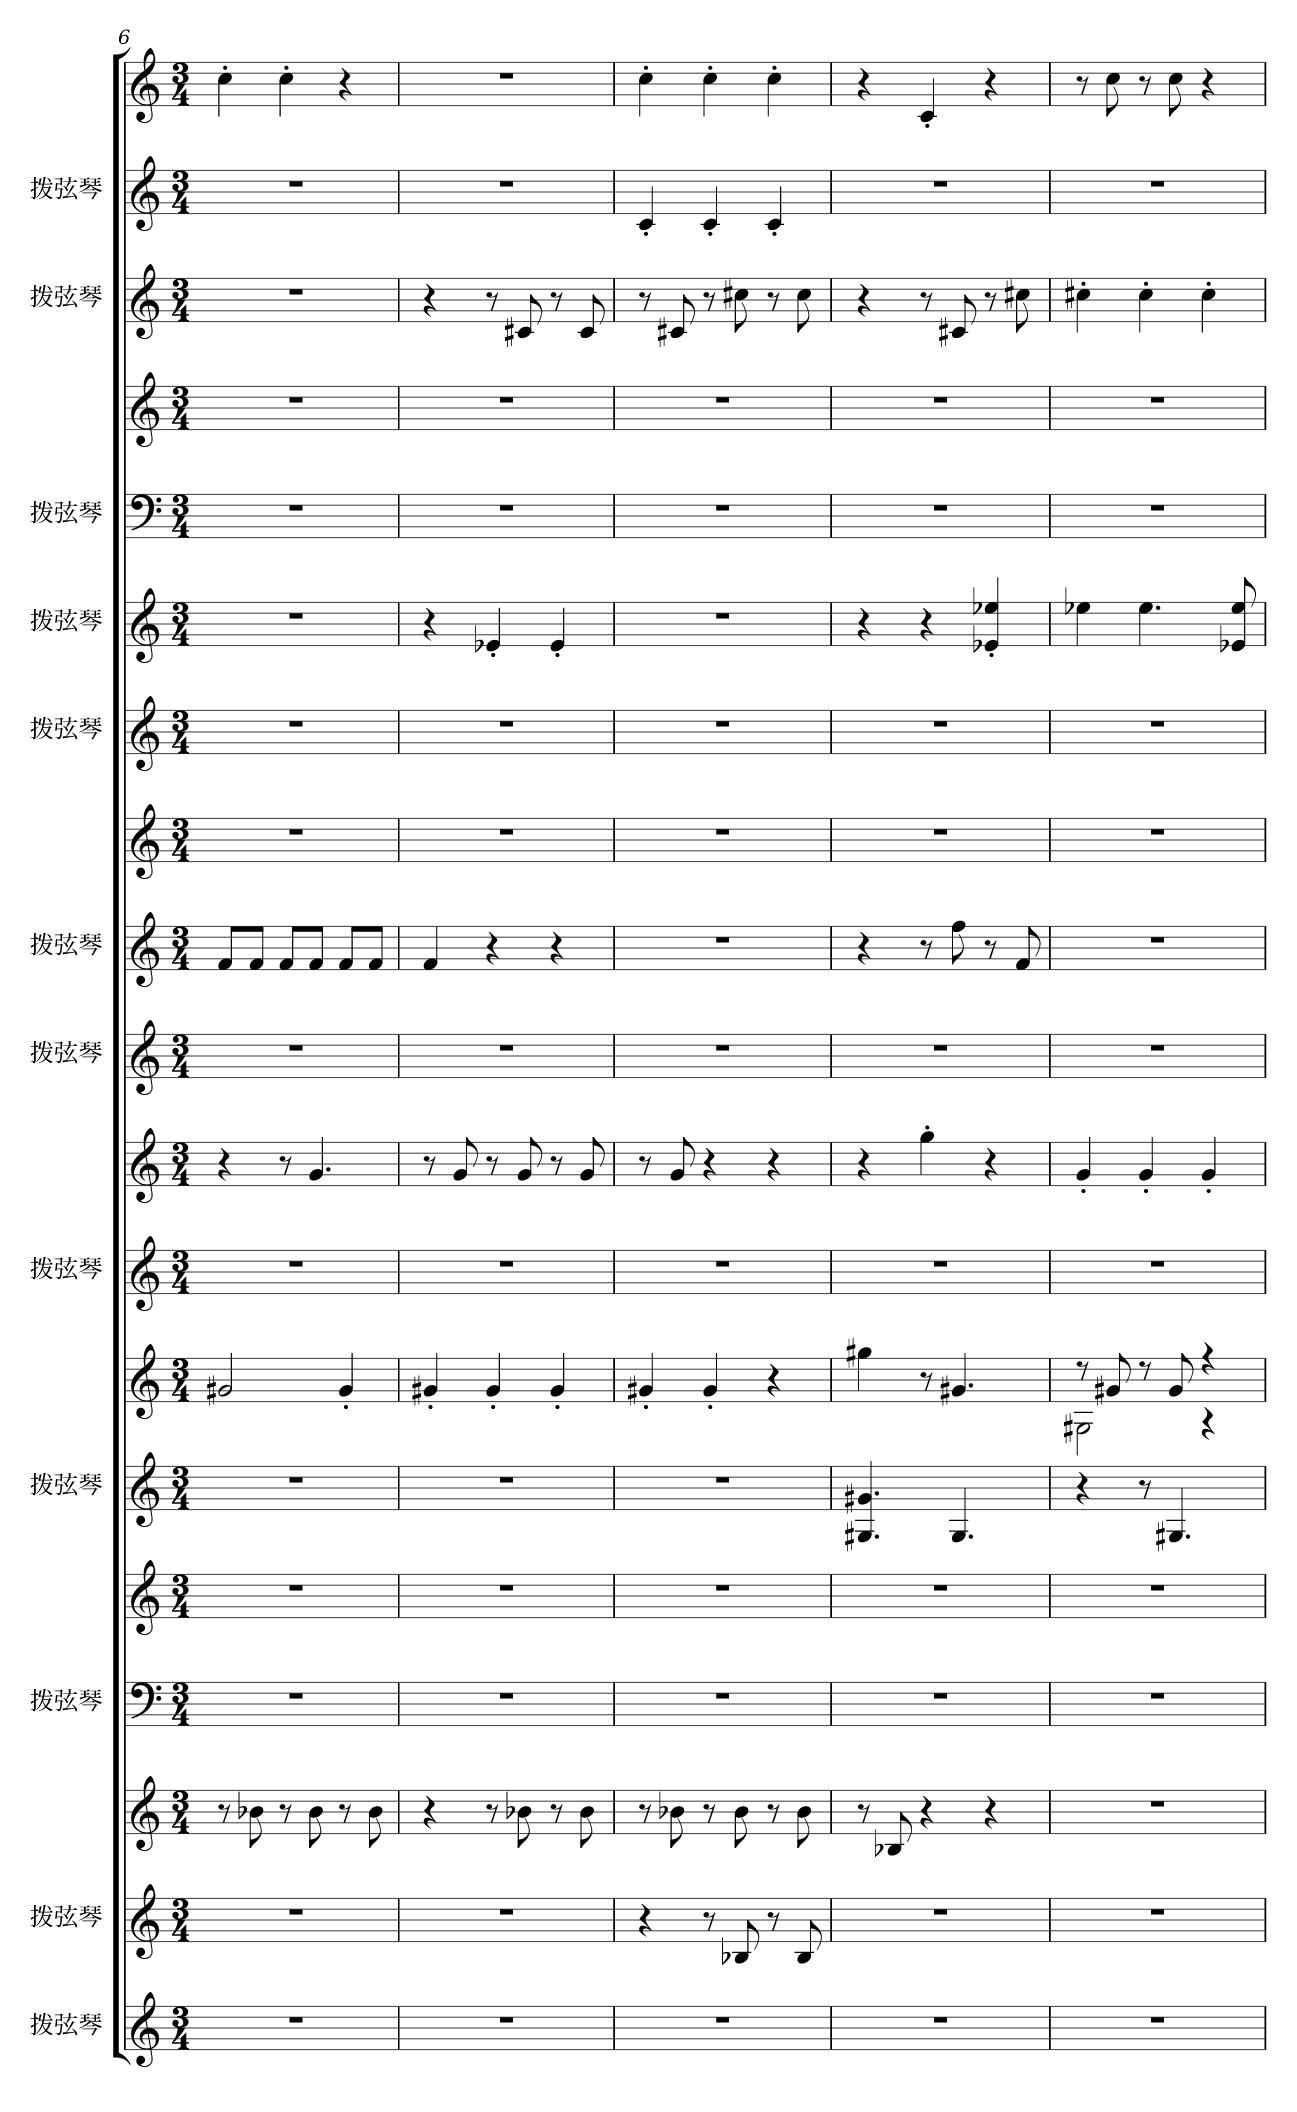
**kern	**kern	**kern	**kern	**kern	**kern	**kern	**kern	**kern	**kern	**kern	**kern	**kern	**kern	**kern	**kern	**kern	**kern	**kern
*part12	*part11	*part11	*part10	*part10	*part9	*part9	*part8	*part8	*part7	*part6	*part6	*part5	*part4	*part3	*part3	*part2	*part1	*part1
*staff19	*staff18	*staff17	*staff16	*staff15	*staff14	*staff13	*staff12	*staff11	*staff10	*staff9	*staff8	*staff7	*staff6	*staff5	*staff4	*staff3	*staff2	*staff1
*I"拨弦琴	*I"拨弦琴	*	*I"拨弦琴	*	*I"拨弦琴	*	*I"拨弦琴	*	*I"拨弦琴	*I"拨弦琴	*	*I"拨弦琴	*I"拨弦琴	*I"拨弦琴	*	*I"拨弦琴	*I"拨弦琴	*
*clefG2	*clefG2	*clefG2	*clefF4	*clefG2	*clefG2	*clefG2	*clefG2	*clefG2	*clefG2	*clefG2	*clefG2	*clefG2	*clefG2	*clefF4	*clefG2	*clefG2	*clefG2	*clefG2
*k[]	*k[]	*k[]	*k[]	*k[]	*k[]	*k[]	*k[]	*k[]	*k[]	*k[]	*k[]	*k[]	*k[]	*k[]	*k[]	*k[]	*k[]	*k[]
*M3/4	*M3/4	*M3/4	*M3/4	*M3/4	*M3/4	*M3/4	*M3/4	*M3/4	*M3/4	*M3/4	*M3/4	*M3/4	*M3/4	*M3/4	*M3/4	*M3/4	*M3/4	*M3/4
=6	=6	=6	=6	=6	=6	=6	=6	=6	=6	=6	=6	=6	=6	=6	=6	=6	=6	=6
2.r	2.r	8r	2.r	2.r	2.r	2g#X/	2.r	4r	2.r	8f/L	2.r	2.r	2.r	2.r	2.r	2.r	2.r	4cc'\
.	.	8b-X\	.	.	.	.	.	.	.	8f/J	.	.	.	.	.	.	.	.
.	.	8r	.	.	.	.	.	8r	.	8f/L	.	.	.	.	.	.	.	4cc'\
.	.	8b-\	.	.	.	.	.	4.g/	.	8f/J	.	.	.	.	.	.	.	.
.	.	8r	.	.	.	4g#'/	.	.	.	8f/L	.	.	.	.	.	.	.	4r
.	.	8b-\	.	.	.	.	.	.	.	8f/J	.	.	.	.	.	.	.	.
=7	=7	=7	=7	=7	=7	=7	=7	=7	=7	=7	=7	=7	=7	=7	=7	=7	=7	=7
2.r	2.r	4r	2.r	2.r	2.r	4g#X'/	2.r	8r	2.r	4f/	2.r	2.r	4r	2.r	2.r	4r	2.r	2.r
.	.	.	.	.	.	.	.	8g/	.	.	.	.	.	.	.	.	.	.
.	.	8r	.	.	.	4g#'/	.	8r	.	4r	.	.	4e-X'/	.	.	8r	.	.
.	.	8b-X\	.	.	.	.	.	8g/	.	.	.	.	.	.	.	8c#X/	.	.
.	.	8r	.	.	.	4g#'/	.	8r	.	4r	.	.	4e-'/	.	.	8r	.	.
.	.	8b-\	.	.	.	.	.	8g/	.	.	.	.	.	.	.	8c#/	.	.
=8	=8	=8	=8	=8	=8	=8	=8	=8	=8	=8	=8	=8	=8	=8	=8	=8	=8	=8
2.r	4r	8r	2.r	2.r	2.r	4g#X'/	2.r	8r	2.r	2.r	2.r	2.r	2.r	2.r	2.r	8r	4c'/	4cc'\
.	.	8b-X\	.	.	.	.	.	8g/	.	.	.	.	.	.	.	8c#X/	.	.
.	8r	8r	.	.	.	4g#'/	.	4r	.	.	.	.	.	.	.	8r	4c'/	4cc'\
.	8B-X/	8b-\	.	.	.	.	.	.	.	.	.	.	.	.	.	8cc#X\	.	.
.	8r	8r	.	.	.	4r	.	4r	.	.	.	.	.	.	.	8r	4c'/	4cc'\
.	8B-/	8b-\	.	.	.	.	.	.	.	.	.	.	.	.	.	8cc#\	.	.
!!LO:PB:g=z
=9	=9	=9	=9	=9	=9	=9	=9	=9	=9	=9	=9	=9	=9	=9	=9	=9	=9	=9
2.r	2.r	8r	2.r	2.r	4.G#X/ 4.g#X/	4gg#X\	2.r	4r	2.r	4r	2.r	2.r	4r	2.r	2.r	4r	2.r	4r
.	.	8B-X/	.	.	.	.	.	.	.	.	.	.	.	.	.	.	.	.
.	.	4r	.	.	.	8r	.	4gg'\	.	8r	.	.	4r	.	.	8r	.	4c'/
.	.	.	.	.	4.G#/	4.g#X/	.	.	.	8ff\	.	.	.	.	.	8c#X/	.	.
.	.	4r	.	.	.	.	.	4r	.	8r	.	.	4e-X/' 4ee-X/'	.	.	8r	.	4r
.	.	.	.	.	.	.	.	.	.	8f/	.	.	.	.	.	8cc#X\	.	.
=10	=10	=10	=10	=10	=10	=10	=10	=10	=10	=10	=10	=10	=10	=10	=10	=10	=10	=10
*	*	*	*	*	*	*^	*	*	*	*	*	*	*	*	*	*	*	*
2.r	2.r	2.r	2.r	2.r	4r	8r	2G#X\	2.r	4g'/	2.r	2.r	2.r	2.r	4ee-X\	2.r	2.r	4cc#X'\	2.r	8r
.	.	.	.	.	.	8g#X/	.	.	.	.	.	.	.	.	.	.	.	.	8cc\
.	.	.	.	.	8r	8r	.	.	4g'/	.	.	.	.	4.ee-\	.	.	4cc#'\	.	8r
.	.	.	.	.	4.G#X/	8g#/	.	.	.	.	.	.	.	.	.	.	.	.	8cc\
.	.	.	.	.	.	4r	4r	.	4g'/	.	.	.	.	.	.	.	4cc#'\	.	4r
.	.	.	.	.	.	.	.	.	.	.	.	.	.	8e-X/ 8ee-/	.	.	.	.	.
*	*	*	*	*	*	*v	*v	*	*	*	*	*	*	*	*	*	*	*	*
=	=	=	=	=	=	=	=	=	=	=	=	=	=	=	=	=	=	=
*-	*-	*-	*-	*-	*-	*-	*-	*-	*-	*-	*-	*-	*-	*-	*-	*-	*-	*-
